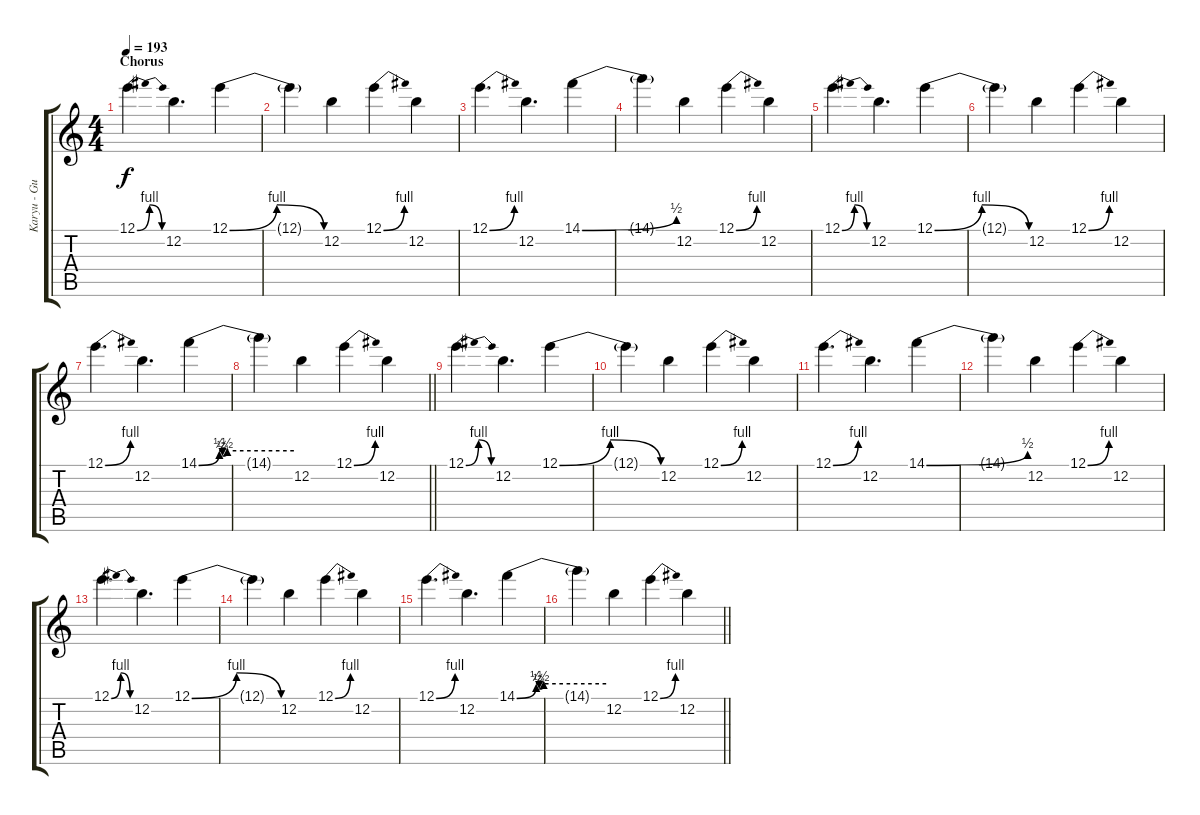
\track ("Karyu - Guitar 2" "Karyu - Gu") {instrument distortionguitar}
\staff {score tabs}
\tuning (E4 B3 G3 D3 A2 D2) {hide}
\ts (4 4)
\section ("" "Chorus")
\tempo 193
\clef g2
\ks c
12.1{be (bendrelease 0 0 15 4 38 4 60 0)}.4{d dy f volume 12 instrument distortionguitar} 12.2.4{d} 12.1{be (bendrelease 0 0 15 4 45 4 60 0)}.4 |
12.1{t}.4 12.2.4 12.1{be (bend 0 0 60 4)}.4 12.2.4 |
12.1{be (bend 0 0 60 4)}.4{d} 12.2.4{d} 14.1{be (bend 0 0 60 2)}.4 |
14.1{t}.4 12.2.4 12.1{be (bend 0 0 60 4)}.4 12.2.4 |
12.1{be (bendrelease 0 0 15 4 38 4 60 0)}.4{d} 12.2.4{d} 12.1{be (bendrelease 0 0 15 4 45 4 60 0)}.4 |
12.1{t}.4 12.2.4 12.1{be (bend 0 0 60 4)}.4 12.2.4 |
12.1{be (bend 0 0 60 4)}.4{d} 12.2.4{d} 14.1{be (custom 0 0 13 2 15 1 18 2 60 2)}.4 |
\barLineRight lightlight
14.1{t}.4 12.2.4 12.1{be (bend 0 0 60 4)}.4 12.2.4 |
\section ("" "")
12.1{be (bendrelease 0 0 15 4 38 4 60 0)}.4{d} 12.2.4{d} 12.1{be (bendrelease 0 0 15 4 45 4 60 0)}.4 |
12.1{t}.4 12.2.4 12.1{be (bend 0 0 60 4)}.4 12.2.4 |
12.1{be (bend 0 0 60 4)}.4{d} 12.2.4{d} 14.1{be (bend 0 0 60 2)}.4 |
14.1{t}.4 12.2.4 12.1{be (bend 0 0 60 4)}.4 12.2.4 |
12.1{be (bendrelease 0 0 15 4 38 4 60 0)}.4{d} 12.2.4{d} 12.1{be (bendrelease 0 0 15 4 45 4 60 0)}.4 |
12.1{t}.4 12.2.4 12.1{be (bend 0 0 60 4)}.4 12.2.4 |
12.1{be (bend 0 0 60 4)}.4{d} 12.2.4{d} 14.1{be (custom 0 0 13 2 15 1 18 2 60 2)}.4 |
\barLineRight lightlight
14.1{t}.4 12.2.4 12.1{be (bend 0 0 60 4)}.4 12.2.4
